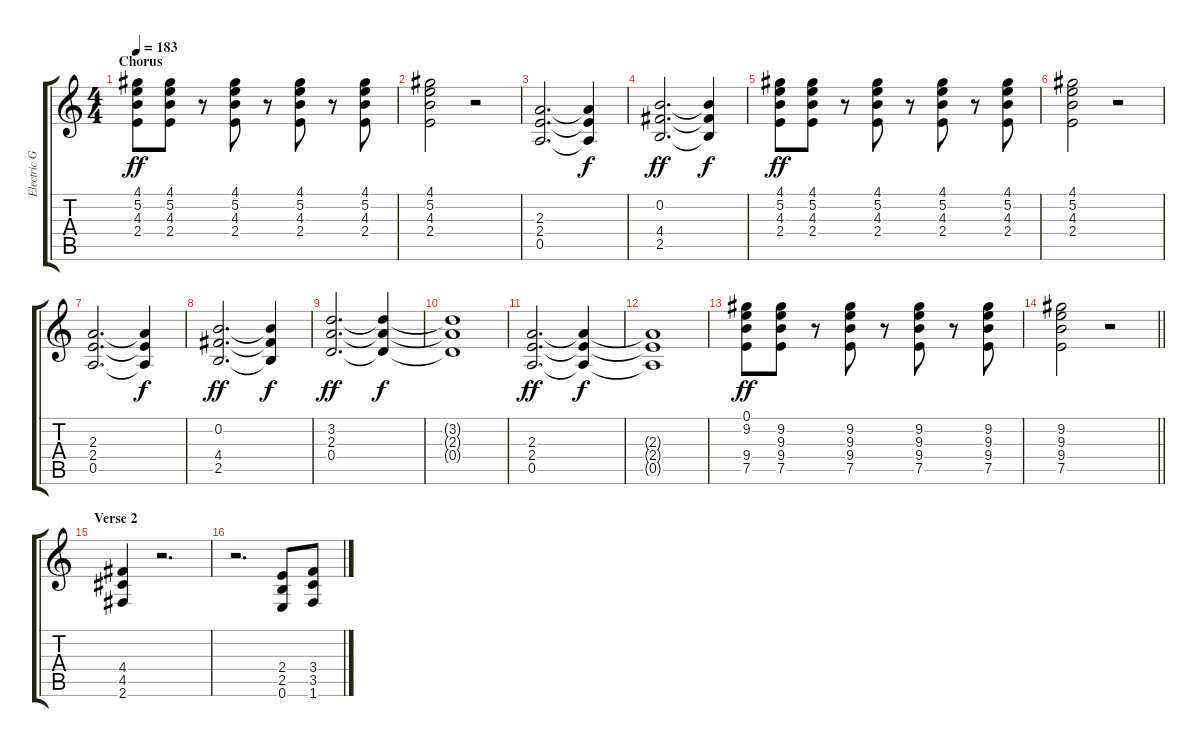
\track ("Electric Guitar" "Electric G") {instrument overdrivenguitar}
\staff {score tabs}
\tuning (E4 B3 G3 D3 A2 E2) {hide}
\ts (4 4)
\section ("" "Chorus")
\tempo 183
\clef g2
\ks c
(4.1 5.2 4.3 2.4).8{dy ff} (4.1 5.2 4.3 2.4).8 r.8 (4.1 5.2 4.3 2.4).8 r.8 (4.1 5.2 4.3 2.4).8 r.8 (4.1 5.2 4.3 2.4).8 |
(4.1 5.2 4.3 2.4).2 r.2 |
(2.3 2.4 0.5).2{d} (2.3{t} 2.4{t} 0.5{t}).4{dy f} |
(0.2 4.4 2.5).2{d dy ff} (0.2{t} 4.4{t} 2.5{t}).4{dy f} |
(4.1 5.2 4.3 2.4).8{dy ff} (4.1 5.2 4.3 2.4).8 r.8 (4.1 5.2 4.3 2.4).8 r.8 (4.1 5.2 4.3 2.4).8 r.8 (4.1 5.2 4.3 2.4).8 |
(4.1 5.2 4.3 2.4).2 r.2 |
(2.3 2.4 0.5).2{d} (2.3{t} 2.4{t} 0.5{t}).4{dy f} |
(0.2 4.4 2.5).2{d dy ff} (0.2{t} 4.4{t} 2.5{t}).4{dy f} |
(3.2 2.3 0.4).2{d dy ff} (3.2{t} 2.3{t} 0.4{t}).4{dy f} |
(3.2{t} 2.3{t} 0.4{t}).1 |
(2.3 2.4 0.5).2{d dy ff} (2.3{t} 2.4{t} 0.5{t}).4{dy f} |
(2.3{t} 2.4{t} 0.5{t}).1 |
(0.1 9.2 9.4 7.5).8{dy ff} (9.2 9.3 9.4 7.5).8 r.8 (9.2 9.3 9.4 7.5).8 r.8 (9.2 9.3 9.4 7.5).8 r.8 (9.2 9.3 9.4 7.5).8 |
\barLineRight lightlight
(9.2 9.3 9.4 7.5).2 r.2 |
\section ("" "Verse 2")
(4.4 4.5 2.6).4 r.2{d} |
r.2{d} (2.4 2.5 0.6).8 (3.4 3.5 1.6).8
